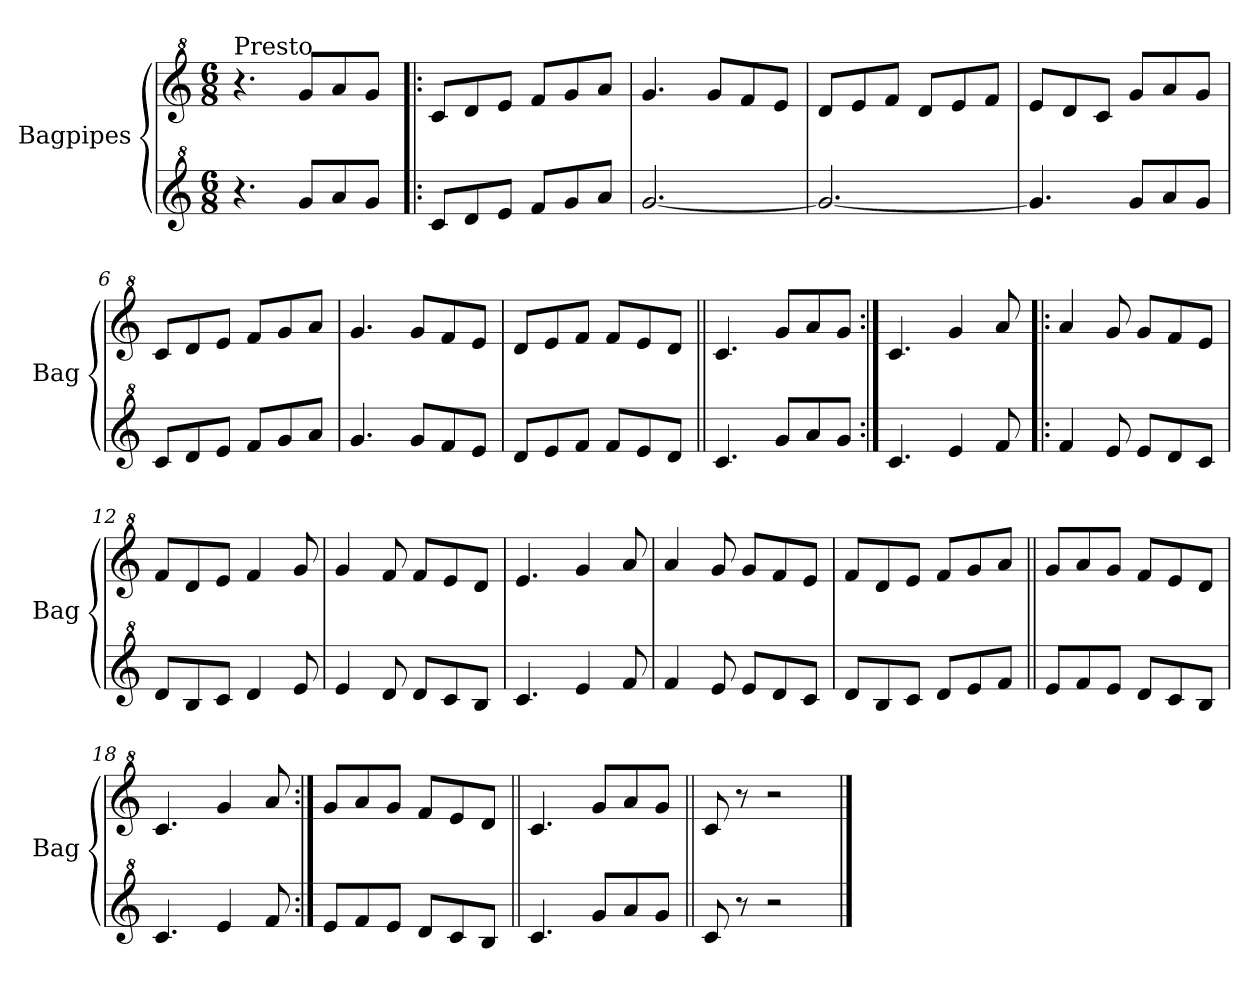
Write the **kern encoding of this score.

**kern	**kern
*part2	*part1
*staff2	*staff1
*I"Bagpipes	*I"Bagpipes
*I'Bag	*I'Bag
*clefG^2	*clefG^2
*k[]	*k[]
*C:	*C:
*M6/8	*M6/8
=1	=1
!	!LO:TX:a:t=Presto
4.r	4.r
8gg/L	8gg/L
8aa/	8aa/
8gg/J	8gg/J
=2!|:	=2!|:
8cc/L	8cc/L
8dd/	8dd/
8ee/J	8ee/J
8ff/L	8ff/L
8gg/	8gg/
8aa/J	8aa/J
=3	=3
[2.gg/	4.gg/
.	8gg/L
.	8ff/
.	8ee/J
=4	=4
2.gg/_	8dd/L
.	8ee/
.	8ff/J
.	8dd/L
.	8ee/
.	8ff/J
=5	=5
4.gg/]	8ee/L
.	8dd/
.	8cc/J
8gg/L	8gg/L
8aa/	8aa/
8gg/J	8gg/J
=6	=6
8cc/L	8cc/L
8dd/	8dd/
8ee/J	8ee/J
8ff/L	8ff/L
8gg/	8gg/
8aa/J	8aa/J
=7	=7
4.gg/	4.gg/
8gg/L	8gg/L
8ff/	8ff/
8ee/J	8ee/J
=8	=8
8dd/L	8dd/L
8ee/	8ee/
8ff/J	8ff/J
8ff/L	8ff/L
8ee/	8ee/
8dd/J	8dd/J
!!LO:LB:g=z
=9||	=9||
4.cc/	4.cc/
8gg/L	8gg/L
8aa/	8aa/
8gg/J	8gg/J
=10:|!	=10:|!
4.cc/	4.cc/
4ee/	4gg/
8ff/	8aa/
=11!|:	=11!|:
4ff/	4aa/
8ee/	8gg/
8ee/L	8gg/L
8dd/	8ff/
8cc/J	8ee/J
=12	=12
8dd/L	8ff/L
8b/	8dd/
8cc/J	8ee/J
4dd/	4ff/
8ee/	8gg/
=13	=13
4ee/	4gg/
8dd/	8ff/
8dd/L	8ff/L
8cc/	8ee/
8b/J	8dd/J
=14	=14
4.cc/	4.ee/
4ee/	4gg/
8ff/	8aa/
=15	=15
4ff/	4aa/
8ee/	8gg/
8ee/L	8gg/L
8dd/	8ff/
8cc/J	8ee/J
=16	=16
8dd/L	8ff/L
8b/	8dd/
8cc/J	8ee/J
8dd/L	8ff/L
8ee/	8gg/
8ff/J	8aa/J
!!LO:LB:g=z
=17||	=17||
8ee/L	8gg/L
8ff/	8aa/
8ee/J	8gg/J
8dd/L	8ff/L
8cc/	8ee/
8b/J	8dd/J
=18	=18
4.cc/	4.cc/
4ee/	4gg/
8ff/	8aa/
=19:|!	=19:|!
8ee/L	8gg/L
8ff/	8aa/
8ee/J	8gg/J
8dd/L	8ff/L
8cc/	8ee/
8b/J	8dd/J
=20||	=20||
4.cc/	4.cc/
8gg/L	8gg/L
8aa/	8aa/
8gg/J	8gg/J
=21||	=21||
8cc/	8cc/
8r	8r
2r	2r
==	==
*-	*-
